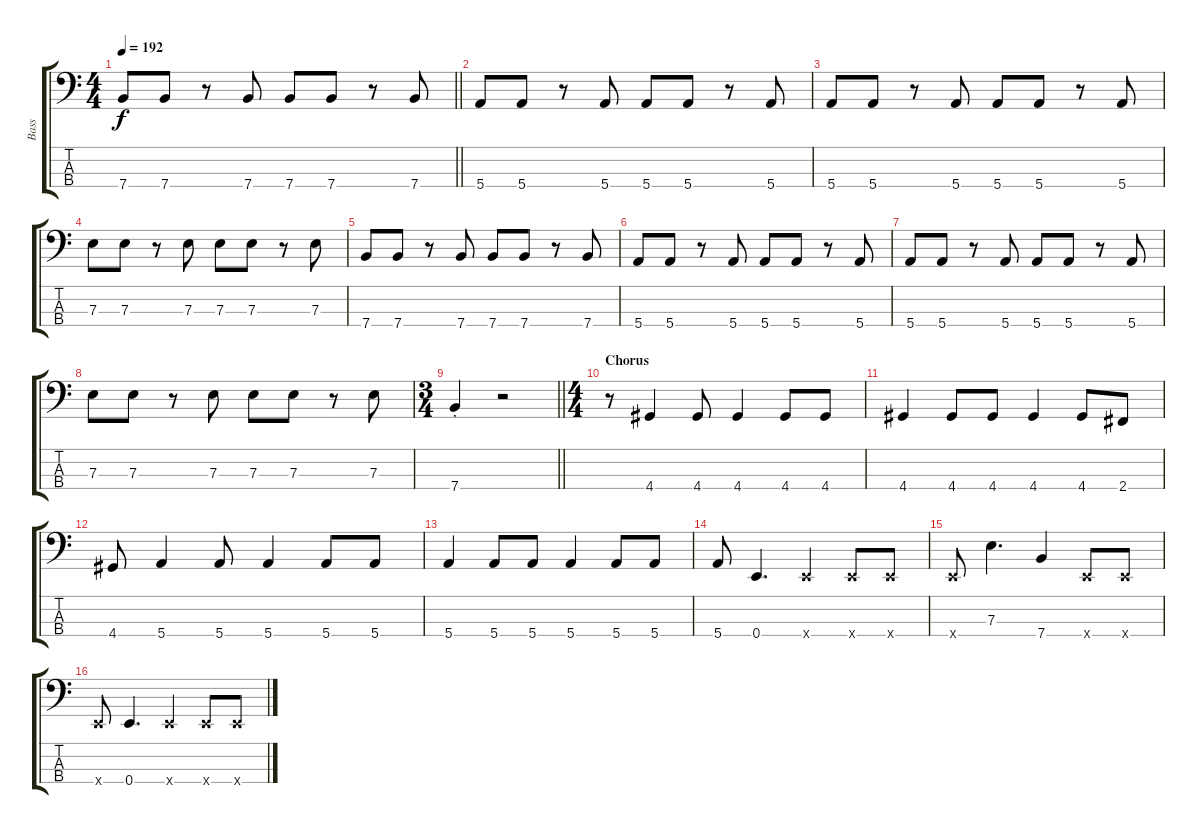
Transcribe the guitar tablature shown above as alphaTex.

\track ("Bass" "Bass") {mute instrument electricbasspick}
\staff {score tabs}
\tuning (G2 D2 A1 E1) {hide}
\ts (4 4)
\tempo 192
\clef f4
\barLineRight lightlight
\ks c
7.4.8{dy f} 7.4.8 r.8 7.4.8 7.4.8 7.4.8 r.8 7.4.8 |
\section ("" "")
5.4.8 5.4.8 r.8 5.4.8 5.4.8 5.4.8 r.8 5.4.8 |
5.4.8 5.4.8 r.8 5.4.8 5.4.8 5.4.8 r.8 5.4.8 |
7.3.8 7.3.8 r.8 7.3.8 7.3.8 7.3.8 r.8 7.3.8 |
7.4.8 7.4.8 r.8 7.4.8 7.4.8 7.4.8 r.8 7.4.8 |
5.4.8 5.4.8 r.8 5.4.8 5.4.8 5.4.8 r.8 5.4.8 |
5.4.8 5.4.8 r.8 5.4.8 5.4.8 5.4.8 r.8 5.4.8 |
7.3.8 7.3.8 r.8 7.3.8 7.3.8 7.3.8 r.8 7.3.8 |
\ts (3 4)
\barLineRight lightlight
7.4{st}.4 r.2 |
\ts (4 4)
\section ("" "Chorus")
r.8 4.4.4 4.4.8 4.4.4 4.4.8 4.4.8 |
4.4.4 4.4.8 4.4.8 4.4.4 4.4.8 2.4.8 |
4.4.8 5.4.4 5.4.8 5.4.4 5.4.8 5.4.8 |
5.4.4 5.4.8 5.4.8 5.4.4 5.4.8 5.4.8 |
5.4.8 0.4.4{d} 0.4{x}.4 0.4{x}.8 0.4{x}.8 |
0.4{x}.8 7.3.4{d} 7.4.4 0.4{x}.8 0.4{x}.8 |
0.4{x}.8 0.4.4{d} 0.4{x}.4 0.4{x}.8 0.4{x}.8
